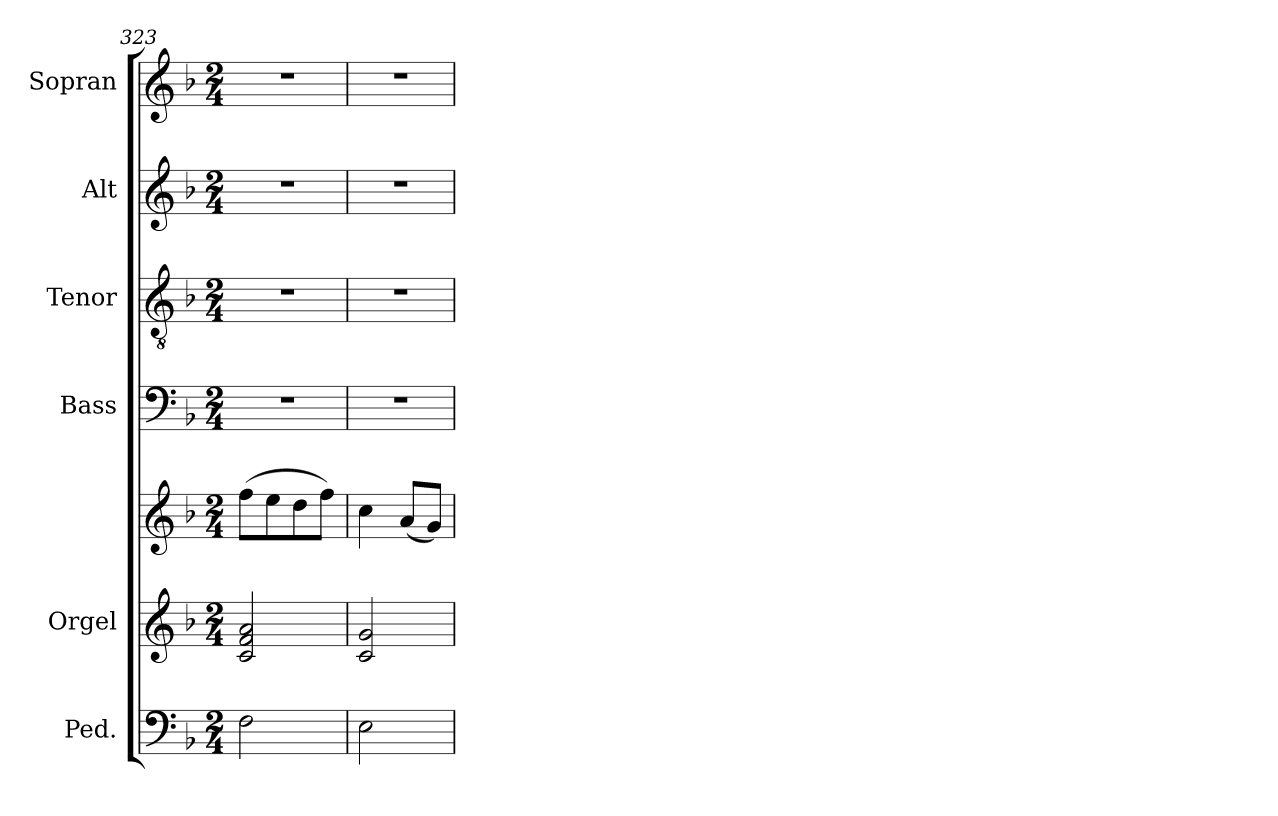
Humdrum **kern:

**kern	**kern	**kern	**kern	**kern	**kern	**kern
*part6	*part5	*part5	*part4	*part3	*part2	*part1
*staff7	*staff6	*staff5	*staff4	*staff3	*staff2	*staff1
*I"Ped.	*I"Orgel	*	*I"Bass	*I"Tenor	*I"Alt	*I"Sopran
*	*I'Org.	*	*I'B.	*I'T.	*I'A.	*I'S.
*clefF4	*clefG2	*clefG2	*clefF4	*clefGv2	*clefG2	*clefG2
*ITrd7c12	*	*	*	*	*	*
*k[b-]	*k[b-]	*k[b-]	*k[b-]	*k[b-]	*k[b-]	*k[b-]
*F:	*F:	*F:	*F:	*F:	*F:	*F:
*M2/4	*M2/4	*M2/4	*M2/4	*M2/4	*M2/4	*M2/4
=323	=323	=323	=323	=323	=323	=323
2FF\	2c/ 2f/ 2a/	(>8ff\L	2r	2r	2r	2r
.	.	8ee\	.	.	.	.
.	.	8dd\	.	.	.	.
.	.	8ff\J)	.	.	.	.
=324	=324	=324	=324	=324	=324	=324
2EE\	2c/ 2g/	4cc\	2r	2r	2r	2r
.	.	(<8a/L	.	.	.	.
.	.	8g/J)	.	.	.	.
=	=	=	=	=	=	=
*-	*-	*-	*-	*-	*-	*-
